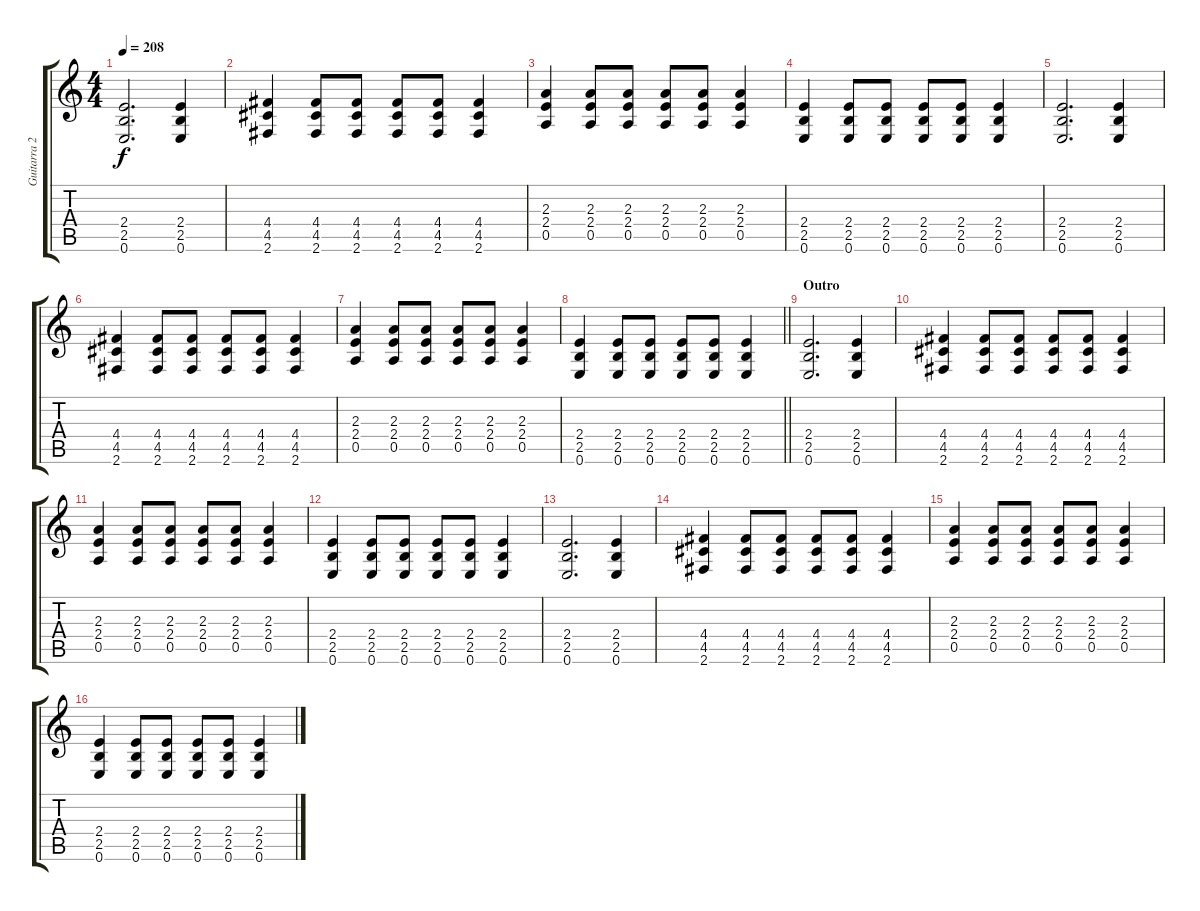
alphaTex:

\track ("Guitarra 2" "Guitarra 2") {instrument distortionguitar}
\staff {score tabs}
\tuning (E4 B3 G3 D3 A2 E2) {hide}
\ts (4 4)
\tempo 208
\clef g2
\ks c
(2.4 2.5 0.6).2{d dy f} (2.4 2.5 0.6).4 |
(4.4 4.5 2.6).4 (4.4 4.5 2.6).8 (4.4 4.5 2.6).8 (4.4 4.5 2.6).8 (4.4 4.5 2.6).8 (4.4 4.5 2.6).4 |
(2.3 2.4 0.5).4 (2.3 2.4 0.5).8 (2.3 2.4 0.5).8 (2.3 2.4 0.5).8 (2.3 2.4 0.5).8 (2.3 2.4 0.5).4 |
(2.4 2.5 0.6).4 (2.4 2.5 0.6).8 (2.4 2.5 0.6).8 (2.4 2.5 0.6).8 (2.4 2.5 0.6).8 (2.4 2.5 0.6).4 |
(2.4 2.5 0.6).2{d} (2.4 2.5 0.6).4 |
(4.4 4.5 2.6).4 (4.4 4.5 2.6).8 (4.4 4.5 2.6).8 (4.4 4.5 2.6).8 (4.4 4.5 2.6).8 (4.4 4.5 2.6).4 |
(2.3 2.4 0.5).4 (2.3 2.4 0.5).8 (2.3 2.4 0.5).8 (2.3 2.4 0.5).8 (2.3 2.4 0.5).8 (2.3 2.4 0.5).4 |
\barLineRight lightlight
(2.4 2.5 0.6).4 (2.4 2.5 0.6).8 (2.4 2.5 0.6).8 (2.4 2.5 0.6).8 (2.4 2.5 0.6).8 (2.4 2.5 0.6).4 |
\section ("" "Outro")
(2.4 2.5 0.6).2{d} (2.4 2.5 0.6).4 |
(4.4 4.5 2.6).4 (4.4 4.5 2.6).8 (4.4 4.5 2.6).8 (4.4 4.5 2.6).8 (4.4 4.5 2.6).8 (4.4 4.5 2.6).4 |
(2.3 2.4 0.5).4 (2.3 2.4 0.5).8 (2.3 2.4 0.5).8 (2.3 2.4 0.5).8 (2.3 2.4 0.5).8 (2.3 2.4 0.5).4 |
(2.4 2.5 0.6).4 (2.4 2.5 0.6).8 (2.4 2.5 0.6).8 (2.4 2.5 0.6).8 (2.4 2.5 0.6).8 (2.4 2.5 0.6).4 |
(2.4 2.5 0.6).2{d} (2.4 2.5 0.6).4 |
(4.4 4.5 2.6).4 (4.4 4.5 2.6).8 (4.4 4.5 2.6).8 (4.4 4.5 2.6).8 (4.4 4.5 2.6).8 (4.4 4.5 2.6).4 |
(2.3 2.4 0.5).4 (2.3 2.4 0.5).8 (2.3 2.4 0.5).8 (2.3 2.4 0.5).8 (2.3 2.4 0.5).8 (2.3 2.4 0.5).4 |
(2.4 2.5 0.6).4 (2.4 2.5 0.6).8 (2.4 2.5 0.6).8 (2.4 2.5 0.6).8 (2.4 2.5 0.6).8 (2.4 2.5 0.6).4
